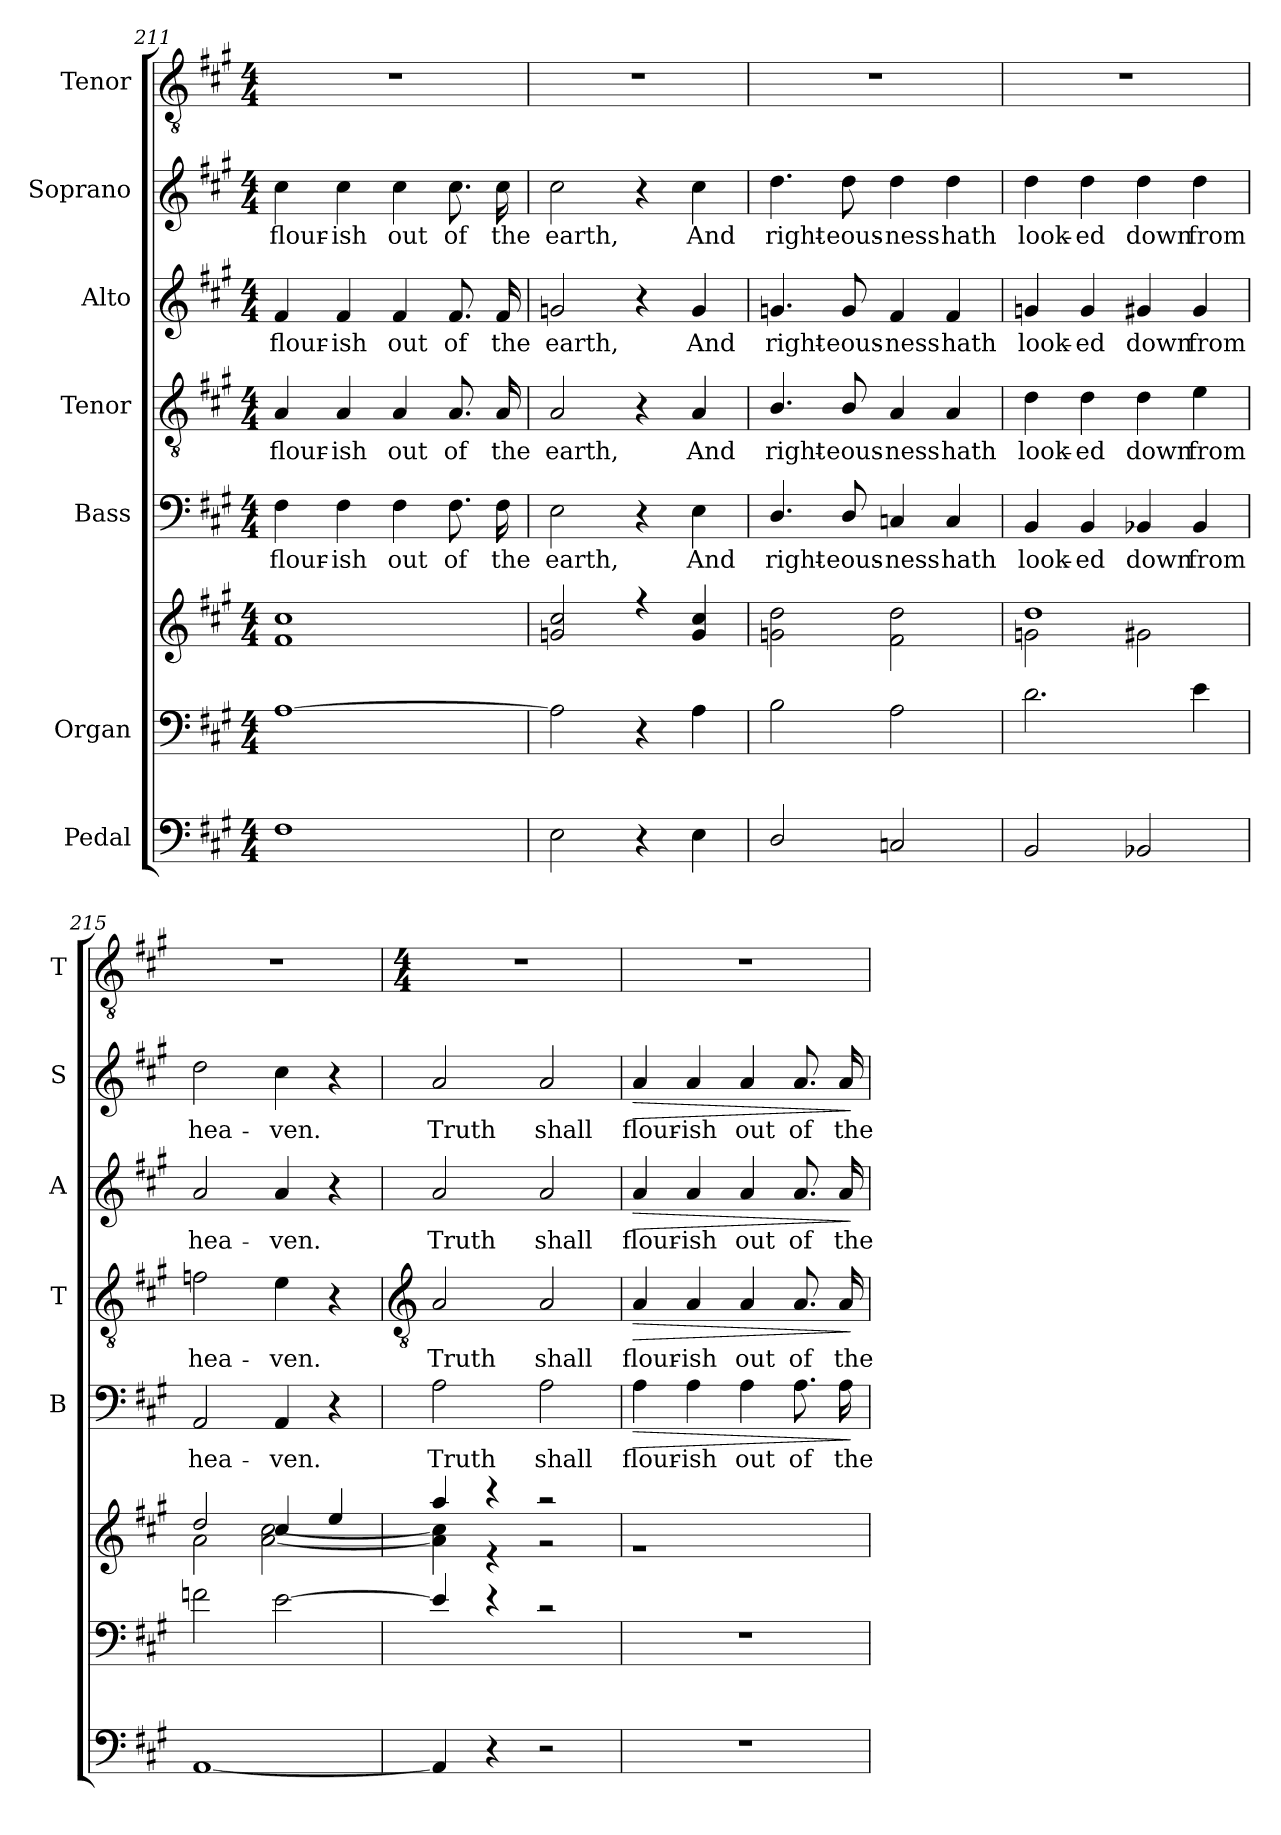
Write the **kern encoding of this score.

**kern	**kern	**kern	**kern	**text	**dynam	**kern	**text	**dynam	**kern	**text	**dynam	**kern	**text	**dynam	**kern
*part7	*part6	*part6	*part5	*part5	*part5	*part4	*part4	*part4	*part3	*part3	*part3	*part2	*part2	*part2	*part1
*staff8	*staff7	*staff6	*staff5	*staff5	*staff5	*staff4	*staff4	*staff4	*staff3	*staff3	*staff3	*staff2	*staff2	*staff2	*staff1
*I"Pedal	*I"Organ	*	*I"Bass	*	*	*I"Tenor	*	*	*I"Alto	*	*	*I"Soprano	*	*	*I"Tenor
*	*	*	*I'B	*	*	*I'T	*	*	*I'A	*	*	*I'S	*	*	*I'T
*clefF4	*clefF4	*clefG2	*clefF4	*	*	*clefGv2	*	*	*clefG2	*	*	*clefG2	*	*	*clefGv2
*k[f#c#g#]	*k[f#c#g#]	*k[f#c#g#]	*k[f#c#g#]	*	*	*k[f#c#g#]	*	*	*k[f#c#g#]	*	*	*k[f#c#g#]	*	*	*k[f#c#g#]
*A:	*A:	*A:	*A:	*	*	*A:	*	*	*A:	*	*	*A:	*	*	*A:
*M4/4	*M4/4	*M4/4	*M4/4	*	*	*M4/4	*	*	*M4/4	*	*	*M4/4	*	*	*M4/4
=211	=211	=211	=211	=211	=211	=211	=211	=211	=211	=211	=211	=211	=211	=211	=211
*	*	*^	*	*	*	*	*	*	*	*	*	*	*	*	*
!	!	!	!	!	!LO:LY:b	!	!	!LO:LY:b	!	!	!LO:LY:b	!	!	!LO:LY:b	!	!
1F#	[1A	1f#/ 1cc#/	1ryy	4F#	flour-	.	4A	flour-	.	4f#	flour-	.	4cc#	flour-	.	1r
!	!	!	!	!	!LO:LY:b	!	!	!LO:LY:b	!	!	!LO:LY:b	!	!	!LO:LY:b	!	!
.	.	.	.	4F#	-ish	.	4A	-ish	.	4f#	-ish	.	4cc#	-ish	.	.
!	!	!	!	!	!LO:LY:b	!	!	!LO:LY:b	!	!	!LO:LY:b	!	!	!LO:LY:b	!	!
.	.	.	.	4F#	out	.	4A	out	.	4f#	out	.	4cc#	out	.	.
!	!	!	!	!	!LO:LY:b	!	!	!LO:LY:b	!	!	!LO:LY:b	!	!	!LO:LY:b	!	!
.	.	.	.	8.F#	of	.	8.A	of	.	8.f#	of	.	8.cc#	of	.	.
!	!	!	!	!	!LO:LY:b	!	!	!LO:LY:b	!	!	!LO:LY:b	!	!	!LO:LY:b	!	!
.	.	.	.	16F#	the	.	16A	the	.	16f#	the	.	16cc#	the	.	.
=212	=212	=212	=212	=212	=212	=212	=212	=212	=212	=212	=212	=212	=212	=212	=212	=212
!	!	!	!	!	!LO:LY:b	!	!	!LO:LY:b	!	!	!LO:LY:b	!	!	!LO:LY:b	!	!
2E	2A]	2gn/ 2cc#/	1ryy	2E	earth,	.	2A	earth,	.	2gn	earth,	.	2cc#	earth,	.	1r
4r	4r	4r	.	4r	.	.	4r	.	.	4r	.	.	4r	.	.	.
!	!	!	!	!	!LO:LY:b	!	!	!LO:LY:b	!	!	!LO:LY:b	!	!	!LO:LY:b	!	!
4E	4A	4g/ 4cc#/	.	4E	And	.	4A	And	.	4g	And	.	4cc#	And	.	.
=213	=213	=213	=213	=213	=213	=213	=213	=213	=213	=213	=213	=213	=213	=213	=213	=213
!	!	!	!	!	!LO:LY:b	!	!	!LO:LY:b	!	!	!LO:LY:b	!	!	!LO:LY:b	!	!
2D/	2B	1ryy	2gn\ 2dd\	4.D/	right-	.	4.B/	right-	.	4.gn	right-	.	4.dd	right-	.	1r
!	!	!	!	!	!LO:LY:b	!	!	!LO:LY:b	!	!	!LO:LY:b	!	!	!LO:LY:b	!	!
.	.	.	.	8D/	-eous-	.	8B/	-eous-	.	8g	-eous-	.	8dd	-eous-	.	.
!	!	!	!	!	!LO:LY:b	!	!	!LO:LY:b	!	!	!LO:LY:b	!	!	!LO:LY:b	!	!
2Cn	2A	.	2f#\ 2dd\	4Cn	-ness	.	4A	-ness	.	4f#	-ness	.	4dd	-ness	.	.
!	!	!	!	!	!LO:LY:b	!	!	!LO:LY:b	!	!	!LO:LY:b	!	!	!LO:LY:b	!	!
.	.	.	.	4C	hath	.	4A	hath	.	4f#	hath	.	4dd	hath	.	.
=214	=214	=214	=214	=214	=214	=214	=214	=214	=214	=214	=214	=214	=214	=214	=214	=214
!	!	!	!	!	!LO:LY:b	!	!	!LO:LY:b	!	!	!LO:LY:b	!	!	!LO:LY:b	!	!
2BB	2.d	1dd/	2gn\	4BB	look-	.	4d	look-	.	4gn	look-	.	4dd	look-	.	1r
!	!	!	!	!	!LO:LY:b	!	!	!LO:LY:b	!	!	!LO:LY:b	!	!	!LO:LY:b	!	!
.	.	.	.	4BB	-ed	.	4d	-ed	.	4g	-ed	.	4dd	-ed	.	.
!	!	!	!	!	!LO:LY:b	!	!	!LO:LY:b	!	!	!LO:LY:b	!	!	!LO:LY:b	!	!
2BB-X	.	.	2g#X\	4BB-X	down	.	4d	down	.	4g#X	down	.	4dd	down	.	.
!	!	!	!	!	!LO:LY:b	!	!	!LO:LY:b	!	!	!LO:LY:b	!	!	!LO:LY:b	!	!
.	4e	.	.	4BB-	from	.	4e	from	.	4g#	from	.	4dd	from	.	.
=215	=215	=215	=215	=215	=215	=215	=215	=215	=215	=215	=215	=215	=215	=215	=215	=215
!	!	!	!	!	!LO:LY:b	!	!	!LO:LY:b	!	!	!LO:LY:b	!	!	!LO:LY:b	!	!
[1AA	2fn	2dd/	2a\	2AA	hea-	.	2fn	hea-	.	2a	hea-	.	2dd	hea-	.	1r
!	!	!	!	!	!LO:LY:b	!	!	!LO:LY:b	!	!	!LO:LY:b	!	!	!LO:LY:b	!	!
.	[2e	4cc#/	[2a\ [2cc#\	4AA	-ven.	.	4e	-ven.	.	4a	-ven.	.	4cc#	-ven.	.	.
.	.	4ee/	.	4r	.	.	4r	.	.	4r	.	.	4r	.	.	.
!!LO:LB:g=z
=216	=216	=216	=216	=216	=216	=216	=216	=216	=216	=216	=216	=216	=216	=216	=216	=216
*	*	*	*	*	*	*	*clefGv2	*	*	*	*	*	*	*	*	*
*	*	*	*	*	*	*	*	*	*	*	*	*	*	*	*	*M4/4
*	*^	*	*	*	*	*	*	*	*	*	*	*	*	*	*	*
!	!	!	!	!	!	!LO:LY:b	!	!	!LO:LY:b	!	!	!LO:LY:b	!	!	!LO:LY:b	!	!
4AA]	4e]	1ryy	4aa/	4a\] 4cc#\]	2A	Truth	.	2A	Truth	.	2a	Truth	.	2a	Truth	.	1r
4r	4r	.	4r	4r	.	.	.	.	.	.	.	.	.	.	.	.	.
!	!	!	!	!	!	!LO:LY:b	!	!	!LO:LY:b	!	!	!LO:LY:b	!	!	!LO:LY:b	!	!
2r	2r	.	2r	2r	2A	shall	.	2A	shall	.	2a	shall	.	2a	shall	.	.
=217	=217	=217	=217	=217	=217	=217	=217	=217	=217	=217	=217	=217	=217	=217	=217	=217	=217
!	!	!	!	!	!	!LO:LY:b	!LO:HP:b	!	!LO:LY:b	!LO:HP:b	!	!LO:LY:b	!LO:HP:b	!	!LO:LY:b	!LO:HP:b	!
1r	1r	1ryy	1ryy	1r	4A	flour-	>	4A	flour-	>	4a	flour-	>	4a	flour-	>	1r
!	!	!	!	!	!	!LO:LY:b	!	!	!LO:LY:b	!	!	!LO:LY:b	!	!	!LO:LY:b	!	!
.	.	.	.	.	4A	-ish	.	4A	-ish	.	4a	-ish	.	4a	-ish	.	.
!	!	!	!	!	!	!LO:LY:b	!	!	!LO:LY:b	!	!	!LO:LY:b	!	!	!LO:LY:b	!	!
.	.	.	.	.	4A	out	.	4A	out	.	4a	out	.	4a	out	.	.
!	!	!	!	!	!	!LO:LY:b	!	!	!LO:LY:b	!	!	!LO:LY:b	!	!	!LO:LY:b	!	!
.	.	.	.	.	8.A	of	.	8.A	of	.	8.a	of	.	8.a	of	.	.
!	!	!	!	!	!	!LO:LY:b	!	!	!LO:LY:b	!	!	!LO:LY:b	!	!	!LO:LY:b	!	!
.	.	.	.	.	16A	the	.	16A	the	.	16a	the	.	16a	the	.	.
*	*v	*v	*	*	*	*	*	*	*	*	*	*	*	*	*	*	*
*	*	*v	*v	*	*	*	*	*	*	*	*	*	*	*	*	*
.	.	.	.	.	]	.	.	]	.	.	]	.	.	]	.
=	=	=	=	=	=	=	=	=	=	=	=	=	=	=	=
*-	*-	*-	*-	*-	*-	*-	*-	*-	*-	*-	*-	*-	*-	*-	*-
